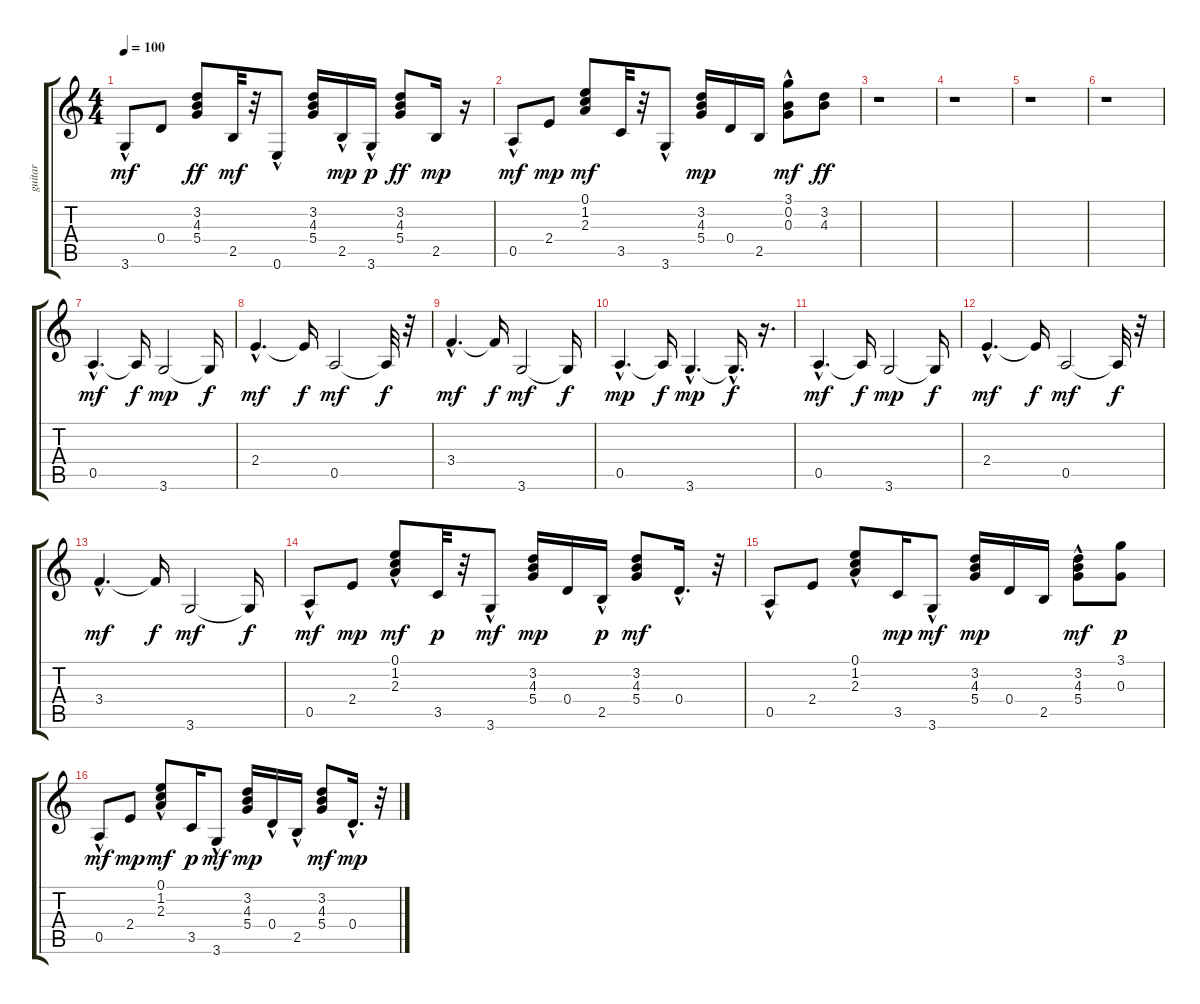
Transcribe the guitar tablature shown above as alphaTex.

\track ("guitar" "guitar") {instrument acousticguitarsteel}
\staff {score tabs}
\tuning (E4 B3 G3 D3 A2 E2) {hide}
\ts (4 4)
\tempo 100
\clef g2
\ks c
3.6{hac}.8{dy mf} 0.4.8 (3.2 4.3 5.4).8{dy ff} 2.5.32{dy mf} r.32 0.6{hac}.8 (3.2 4.3 5.4).16 2.5{hac}.16{dy mp} 3.6{hac}.16{dy p} (3.2 4.3 5.4).8{dy ff} 2.5.16{dy mp} r.16 |
0.5{hac}.8{dy mf} 2.4.8{dy mp} (0.1 1.2 2.3).8{dy mf} 3.5.32 r.32 3.6{hac}.8 (3.2 4.3 5.4).16{dy mp} 0.4.16 2.5.16 (3.1{hac} 0.2{hac} 0.3).8{dy mf} (3.2 4.3).8{dy ff} |
r.1 |
r.1 |
r.1 |
r.1 |
0.5{hac}.4{d dy mf instrument distortionguitar} 0.5{t}.16{dy f} 3.6.2{dy mp} 3.6{t}.16{dy f} |
2.4{hac}.4{d dy mf} 2.4{t}.16{dy f} 0.5.2{dy mf} 0.5{t}.32{dy f} r.32 |
3.4{hac}.4{d dy mf} 3.4{t}.16{dy f} 3.6.2{dy mf} 3.6{t}.16{dy f} |
0.5{hac}.4{d dy mp} 0.5{t}.16{dy f} 3.6{hac}.4{d dy mp} 3.6{hac t}.16{d dy f} r.16{d} |
0.5{hac}.4{d dy mf} 0.5{t}.16{dy f} 3.6.2{dy mp} 3.6{t}.16{dy f} |
2.4{hac}.4{d dy mf} 2.4{t}.16{dy f} 0.5.2{dy mf} 0.5{t}.32{dy f} r.32 |
3.4{hac}.4{d dy mf} 3.4{t}.16{dy f} 3.6.2{dy mf} 3.6{t}.16{dy f} |
0.5{hac}.8{dy mf instrument acousticguitarsteel} 2.4.8{dy mp} (0.1{hac} 1.2{hac} 2.3{hac}).8{dy mf} 3.5.32{dy p} r.32 3.6{hac}.8{dy mf} (3.2 4.3 5.4).16{dy mp} 0.4.16 2.5{hac}.16{dy p} (3.2 4.3 5.4).8{dy mf} 0.4{hac}.16{d} r.32 |
0.5{hac}.8 2.4.8 (0.1{hac} 1.2{hac} 2.3{hac}).8 3.5.16{dy mp} 3.6{hac}.8{dy mf} (3.2 4.3 5.4).16{dy mp} 0.4.16 2.5.16 (3.2 4.3 5.4{hac}).8{dy mf} (3.1 0.3).8{dy p} |
0.5{hac}.8{dy mf} 2.4.8{dy mp} (0.1{hac} 1.2{hac} 2.3{hac}).8{dy mf} 3.5.16{dy p} 3.6{hac}.8{dy mf} (3.2 4.3 5.4).16{dy mp} 0.4{hac}.16 2.5{hac}.16 (3.2 4.3 5.4).8{dy mf} 0.4{hac}.16{d dy mp} r.32
